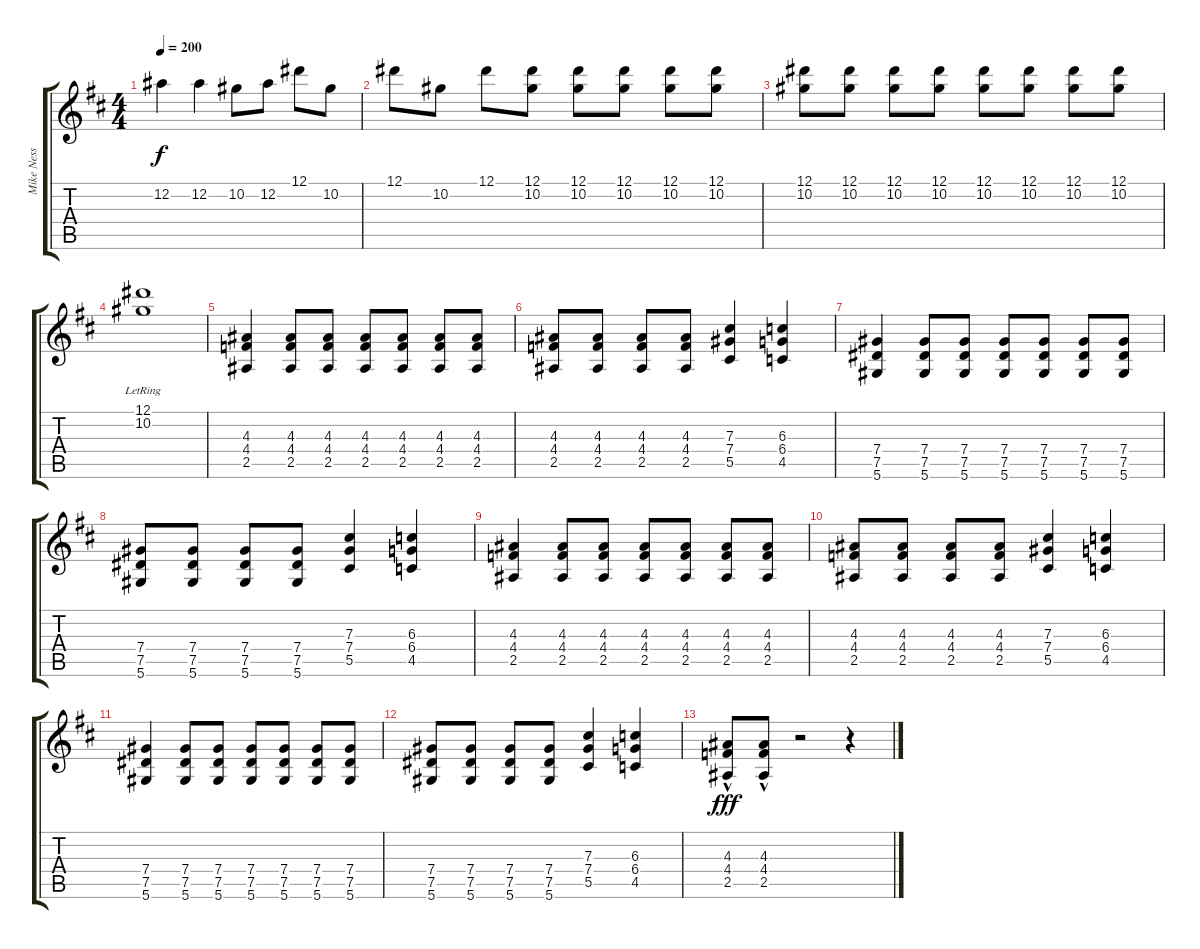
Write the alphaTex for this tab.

\track ("Mike Ness" "Mike Ness") {instrument distortionguitar}
\staff {score tabs}
\tuning (Eb4 Bb3 Gb3 Db3 Ab2 Eb2) {hide}
\ts (4 4)
\tempo 200
\clef g2
\ks d
12.2.4{dy f} 12.2.4 10.2.8 12.2.8 12.1.8 10.2.8 |
12.1.8 10.2.8 12.1.8 (12.1 10.2).8 (12.1 10.2).8 (12.1 10.2).8 (12.1 10.2).8 (12.1 10.2).8 |
(12.1 10.2).8 (12.1 10.2).8 (12.1 10.2).8 (12.1 10.2).8 (12.1 10.2).8 (12.1 10.2).8 (12.1 10.2).8 (12.1 10.2).8 |
(12.1{lr} 10.2{lr}).1 |
(4.3 4.4 2.5).4 (4.3 4.4 2.5).8 (4.3 4.4 2.5).8 (4.3 4.4 2.5).8 (4.3 4.4 2.5).8 (4.3 4.4 2.5).8 (4.3 4.4 2.5).8 |
(4.3 4.4 2.5).8 (4.3 4.4 2.5).8 (4.3 4.4 2.5).8 (4.3 4.4 2.5).8 (7.3 7.4 5.5).4 (6.3 6.4 4.5).4 |
(7.4 7.5 5.6).4 (7.4 7.5 5.6).8 (7.4 7.5 5.6).8 (7.4 7.5 5.6).8 (7.4 7.5 5.6).8 (7.4 7.5 5.6).8 (7.4 7.5 5.6).8 |
(7.4 7.5 5.6).8 (7.4 7.5 5.6).8 (7.4 7.5 5.6).8 (7.4 7.5 5.6).8 (7.3 7.4 5.5).4 (6.3 6.4 4.5).4 |
(4.3 4.4 2.5).4 (4.3 4.4 2.5).8 (4.3 4.4 2.5).8 (4.3 4.4 2.5).8 (4.3 4.4 2.5).8 (4.3 4.4 2.5).8 (4.3 4.4 2.5).8 |
(4.3 4.4 2.5).8 (4.3 4.4 2.5).8 (4.3 4.4 2.5).8 (4.3 4.4 2.5).8 (7.3 7.4 5.5).4 (6.3 6.4 4.5).4 |
(7.4 7.5 5.6).4 (7.4 7.5 5.6).8 (7.4 7.5 5.6).8 (7.4 7.5 5.6).8 (7.4 7.5 5.6).8 (7.4 7.5 5.6).8 (7.4 7.5 5.6).8 |
(7.4 7.5 5.6).8 (7.4 7.5 5.6).8 (7.4 7.5 5.6).8 (7.4 7.5 5.6).8 (7.3 7.4 5.5).4 (6.3 6.4 4.5).4 |
(4.3 4.4{hac} 2.5{hac}).8{dy fff} (4.3 4.4{hac} 2.5{hac}).8 r.2 r.4
